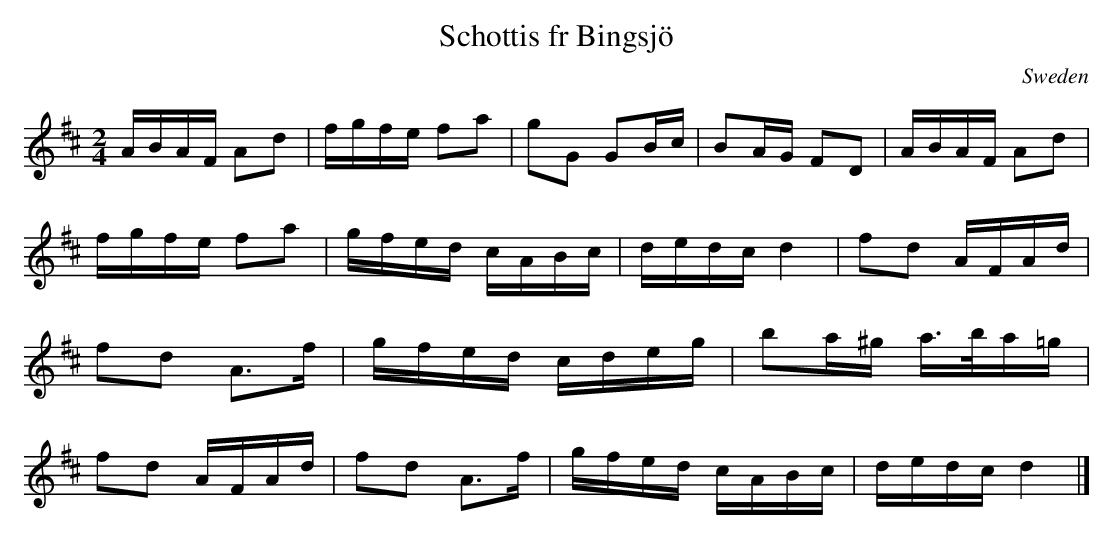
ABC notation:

X:1
T:Schottis fr Bingsjö
M:2/4
O:Sweden
K:D major
ABAF A2d2| fgfe f2a2| g2G2 G2Bc| B2AG F2D2|\
ABAF A2d2| fgfe f2a2| gfed cABc| dedc d4|\
f2d2 AFAd | f2d2 A3f| gfed cdeg| b2a^g a>ba=g|\
f2d2 AFAd| f2d2 A3f| gfed cABc| dedc d4|]
